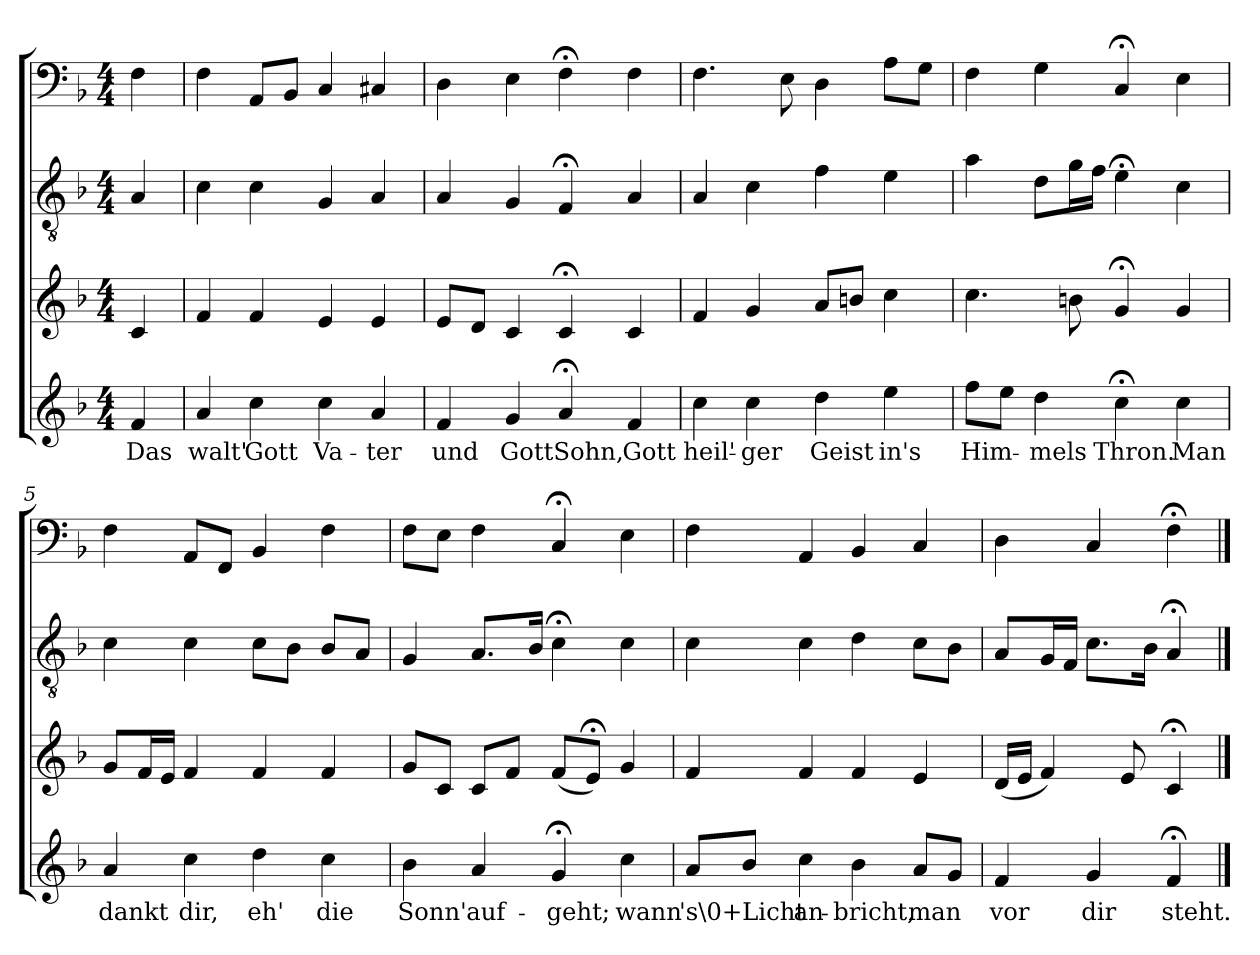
**kern	**text	**kern	**kern	**kern
*part4	*part4	*part3	*part2	*part1
*staff4	*staff4	*staff3	*staff2	*staff1
*clefG2	*	*clefG2	*clefGv2	*clefF4
*k[b-]	*	*k[b-]	*k[b-]	*k[b-]
*F:	*	*F:	*F:	*F:
*M4/4	*	*M4/4	*M4/4	*M4/4
=	=	=	=	=
4f/	Das	4c/	4A/	4F\
=1	=1	=1	=1	=1
4a/	walt'	4f/	4c\	4F\
4cc\	Gott	4f/	4c\	8AA/L
.	.	.	.	8BB-/J
4cc\	Va-	4e/	4G/	4C/
4a/	-ter	4e/	4A/	4C#X/
=2	=2	=2	=2	=2
4f/	und	8e/L	4A/	4D\
.	.	8d/J	.	.
4g/	Gott	4c/	4G/	4E\
4a;</	Sohn,	4c;</	4F;</	4F;<\
4f/	Gott	4c/	4A/	4F\
=3	=3	=3	=3	=3
4cc\	heil'-	4f/	4A/	4.F\
4cc\	-ger	4g/	4c\	.
.	.	.	.	8E\
4dd\	Geist	8a/L	4f\	4D\
.	.	8bn/J	.	.
4ee\	in's	4cc\	4e\	8A\L
.	.	.	.	8G\J
=4	=4	=4	=4	=4
8ff\L	Him-	4.cc\	4a\	4F\
8ee\J	.	.	.	.
4dd\	-mels	.	8d\L	4G\
.	.	8bn\	16g\L	.
.	.	.	16f\JJ	.
4cc;<\	Thron.	4g;</	4e;<\	4C;</
4cc\	Man	4g/	4c\	4E\
=5	=5	=5	=5	=5
4a/	dankt	8g/L	4c\	4F\
.	.	16f/L	.	.
.	.	16e/JJ	.	.
4cc\	dir,	4f/	4c\	8AA/L
.	.	.	.	8FF/J
4dd\	eh'	4f/	8c\L	4BB-/
.	.	.	8B-\J	.
4cc\	die	4f/	8B-/L	4F\
.	.	.	8A/J	.
=6	=6	=6	=6	=6
4b-\	Sonn'	8g/L	4G/	8F\L
.	.	8c/J	.	8E\J
4a/	auf-	8c/L	8.A/L	4F\
.	.	8f/J	.	.
.	.	.	16B-/Jk	.
4g;</	-geht;	(8f/L	4c;<\	4C;</
.	.	8e;</J)	.	.
4cc\	wann	4g/	4c\	4E\
=7	=7	=7	=7	=7
8a/L	's\0+Licht	4f/	4c\	4F\
8b-/J	.	.	.	.
4cc\	an-	4f/	4c\	4AA/
4b-\	-bricht,	4f/	4d\	4BB-/
8a/L	man	4e/	8c\L	4C/
8g/J	.	.	8B-\J	.
=8	=8	=8	=8	=8
4f/	vor	(16d/LL	8A/L	4D\
.	.	16e/JJ	.	.
.	.	4f/)	16G/L	.
.	.	.	16F/JJ	.
4g/	dir	.	8.c\L	4C/
.	.	8e/	.	.
.	.	.	16B-\Jk	.
4f;</	steht.	4c;</	4A;</	4F;<\
==	==	==	==	==
*-	*-	*-	*-	*-
